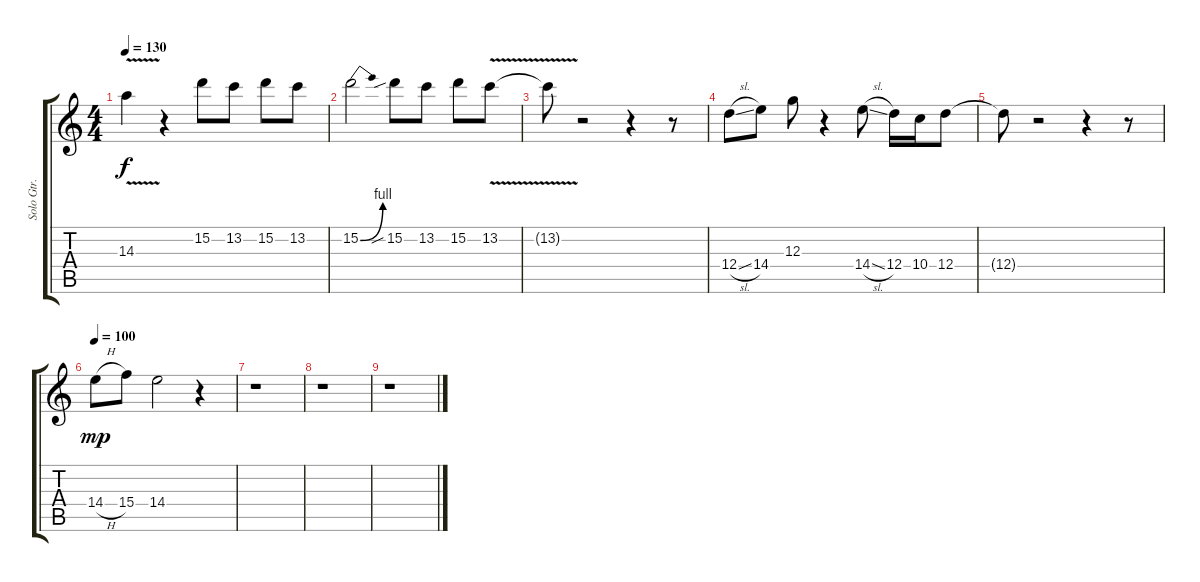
\track ("Solo Gtr." "Solo Gtr.") {instrument electricguitarjazz}
\staff {score tabs}
\tuning (E4 B3 G3 D3 A2 E2) {hide}
\ts (4 4)
\tempo 130
\clef g2
\ks c
14.3{v}.4{dy f} r.4 15.2.8 13.2.8 15.2.8 13.2.8 |
15.2{be (bend 0 0 60 4)}.2 15.2{sib}.8 13.2.8 15.2.8 13.2{v}.8 |
13.2{t}.8 r.2 r.4 r.8 |
12.4{sl}.8 14.4.8 12.3.8 r.4 14.4{sl}.8 12.4.16 10.4.16 12.4.8 |
12.4{t}.8 r.2 r.4 r.8 |
\tempo 100
14.4{h}.8{dy mp} 15.4.8 14.4.2 r.4 |
r.1 |
r.1 |
r.1
